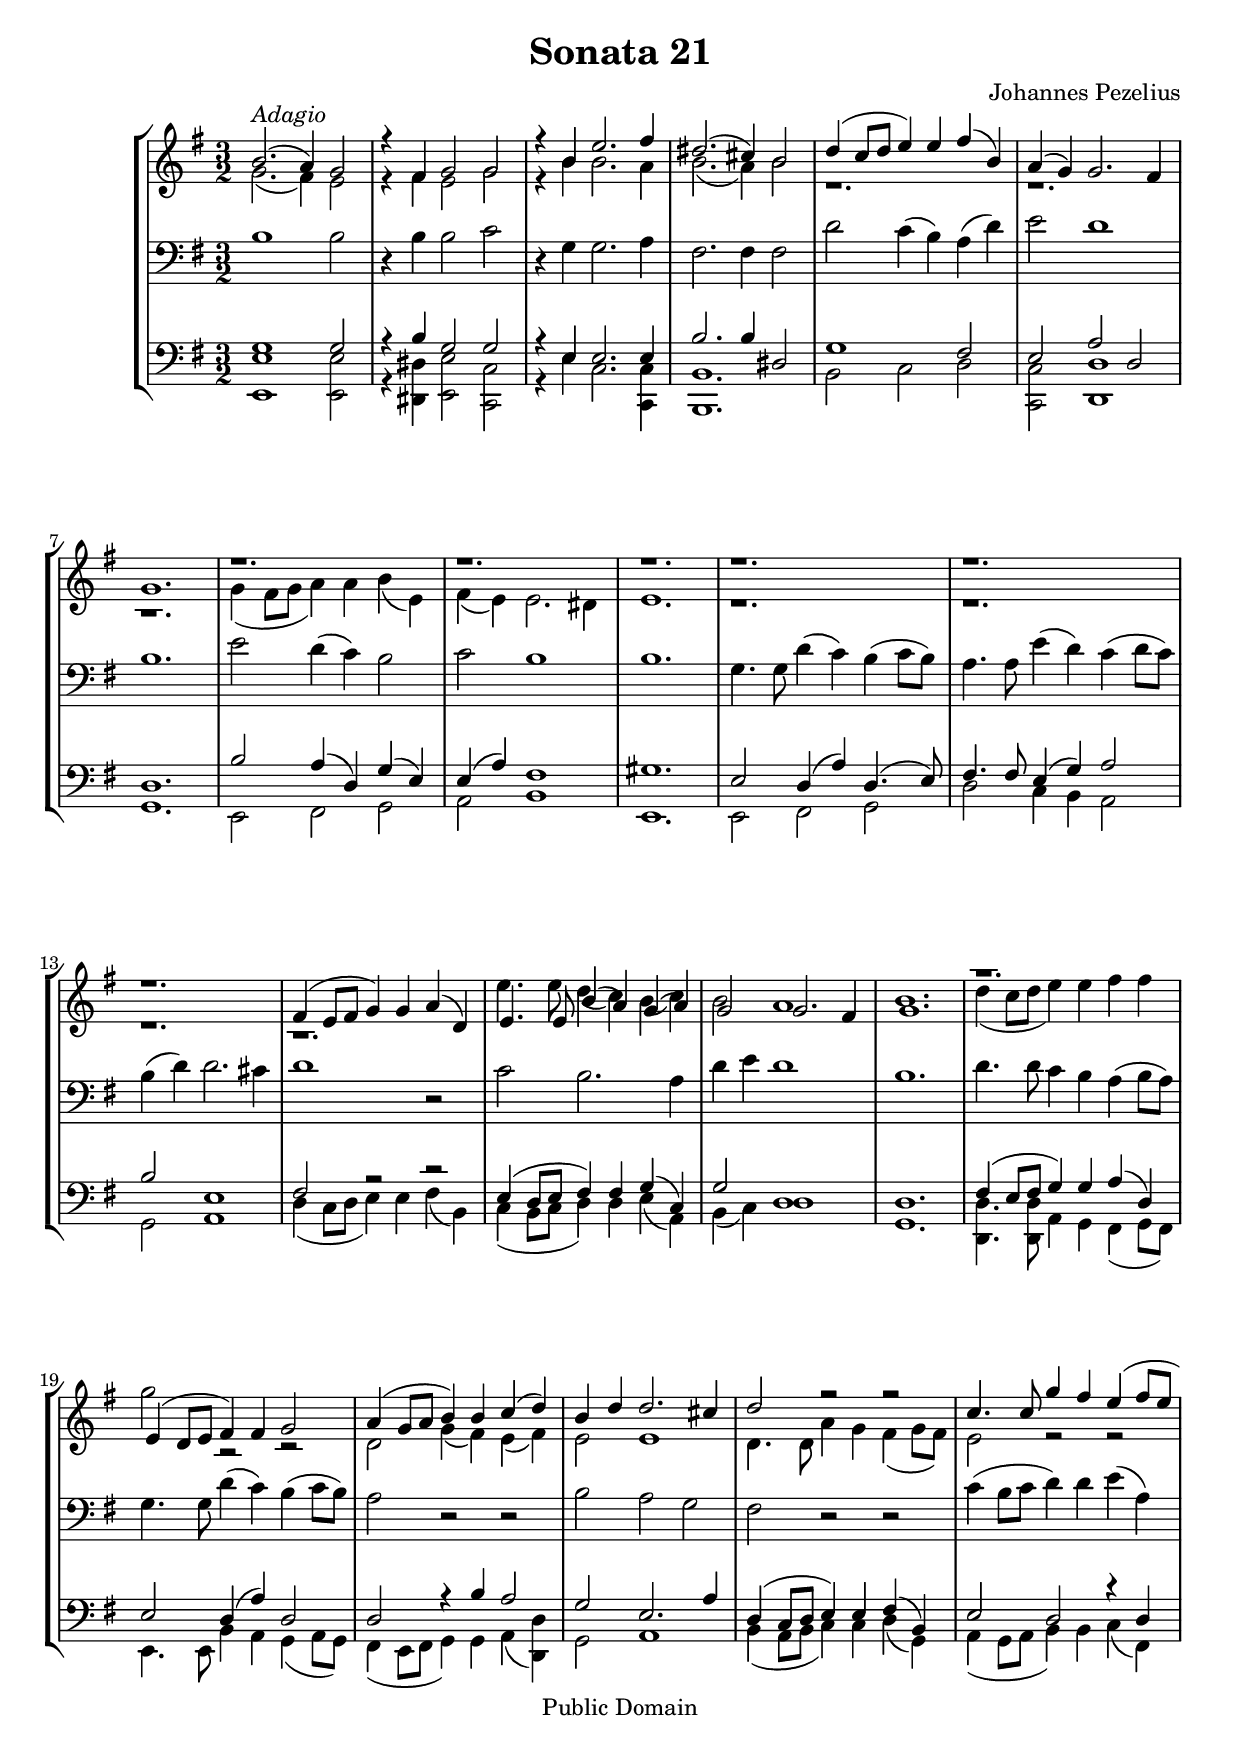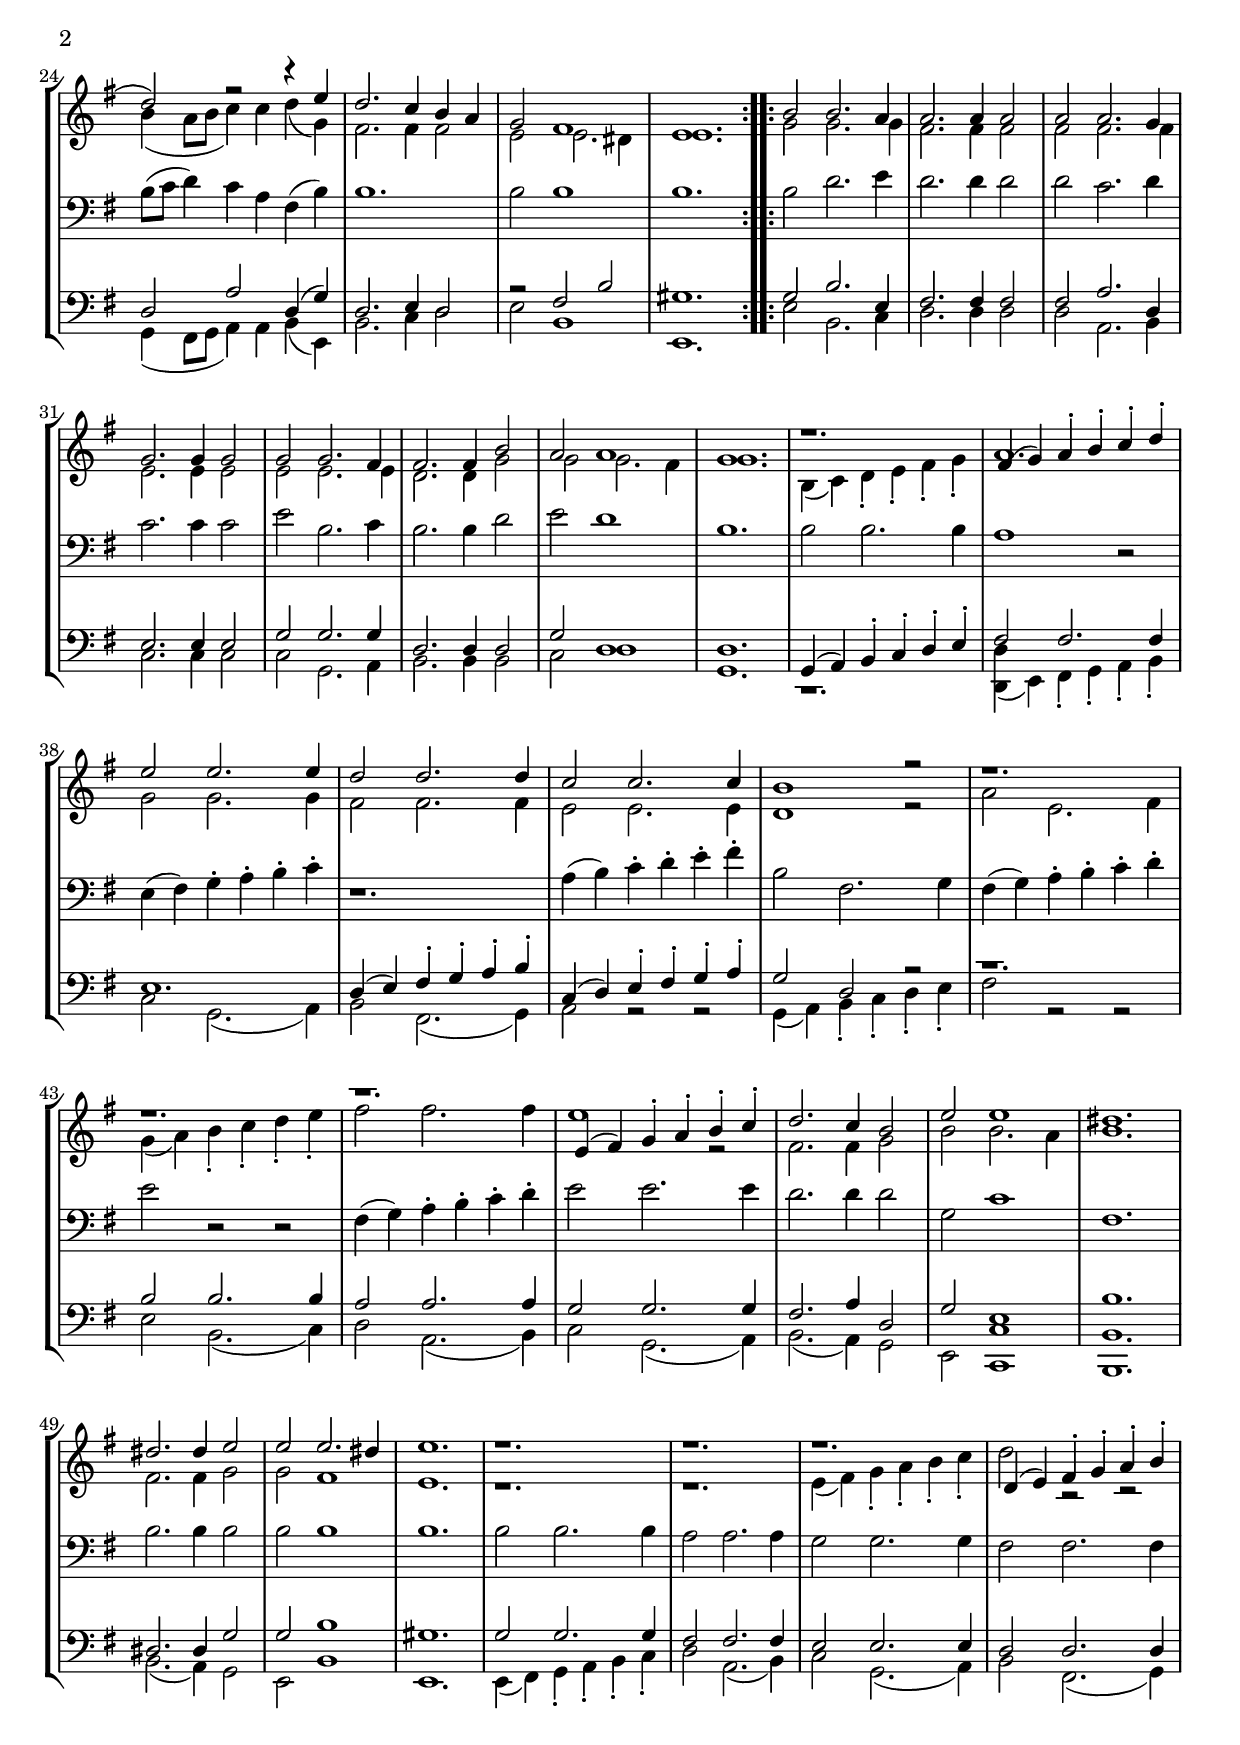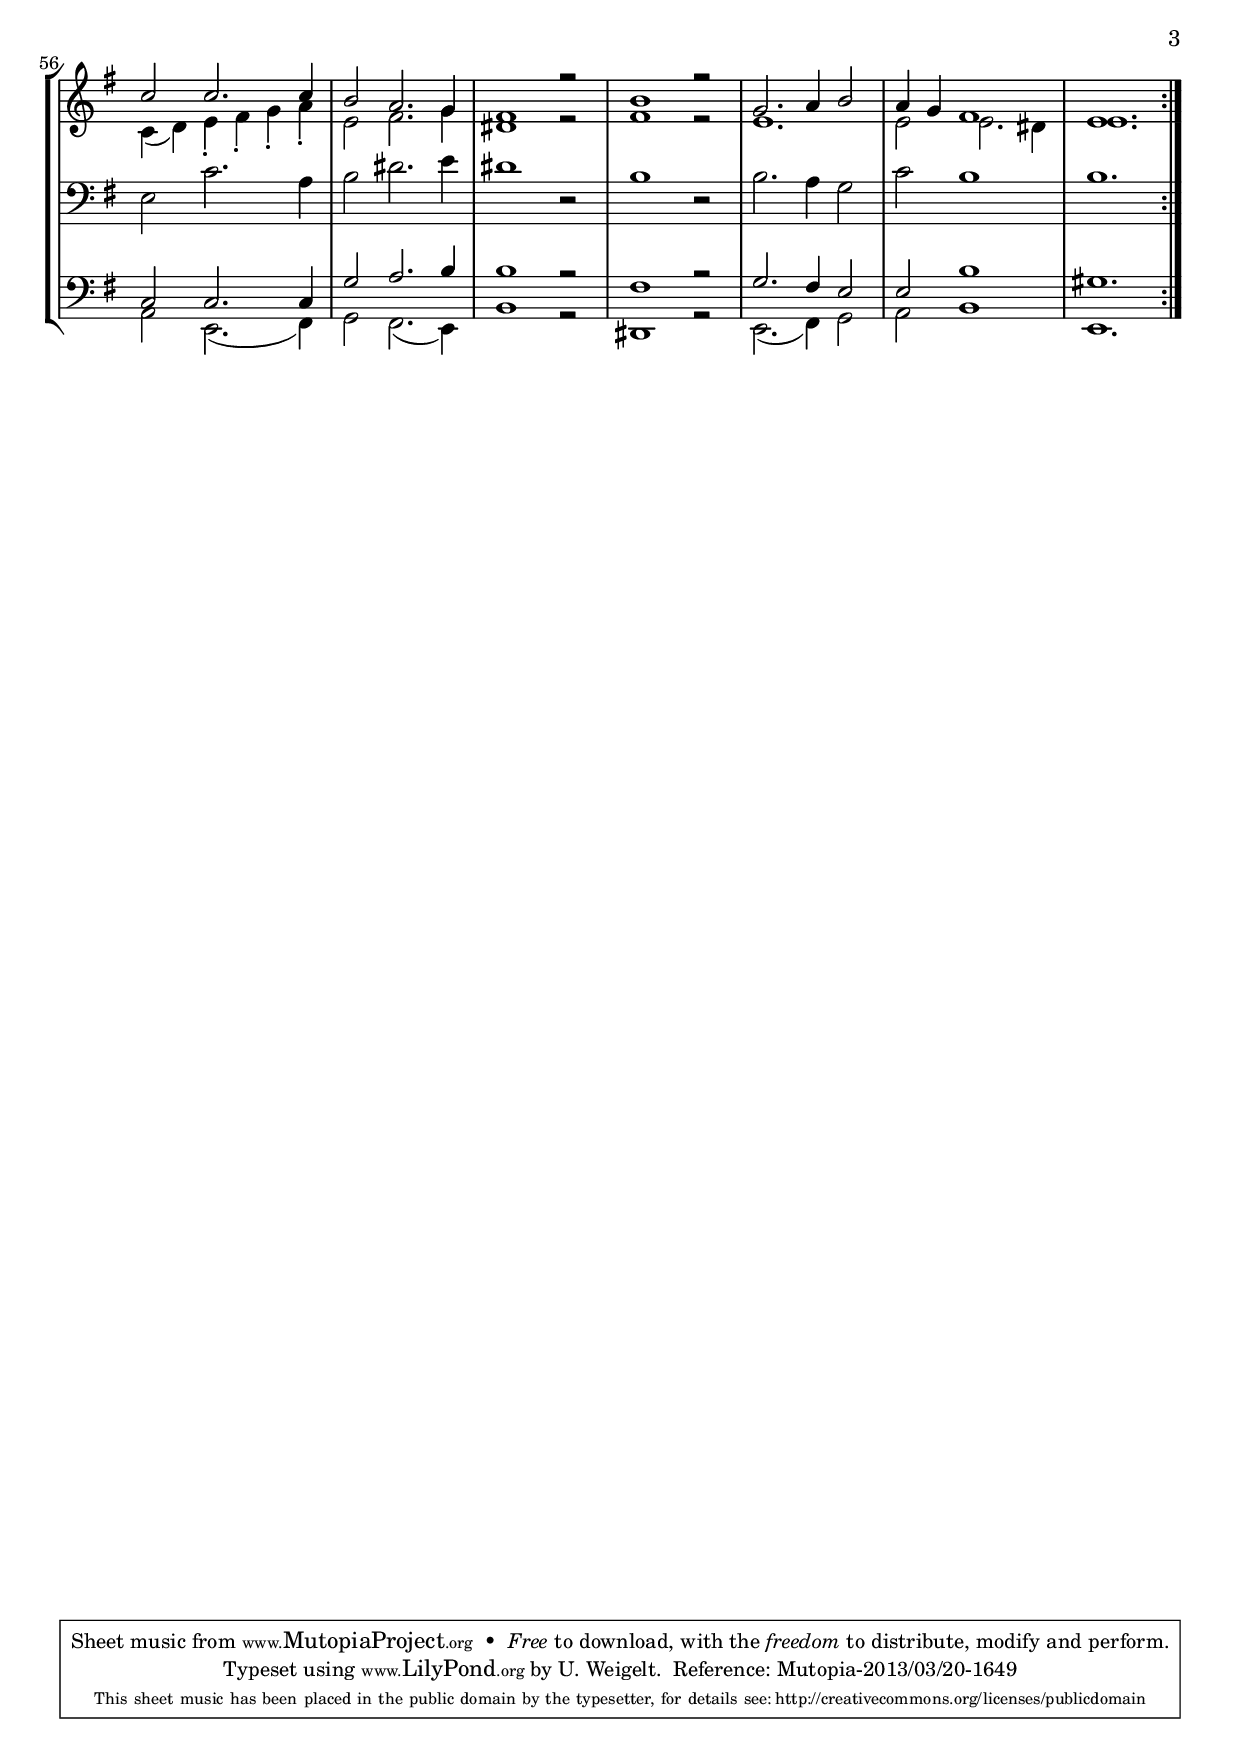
%edited with lilypondbeans
\version "2.16.1"
\header {
    title = "Sonata 21"
    composer = "Johannes Pezelius"
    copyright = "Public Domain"
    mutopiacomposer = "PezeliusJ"
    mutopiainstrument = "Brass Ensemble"
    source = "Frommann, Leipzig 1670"
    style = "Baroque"
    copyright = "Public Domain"
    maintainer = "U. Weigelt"
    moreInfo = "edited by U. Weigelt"
   % arranger = \markup { \tiny "edited by U.Weigelt"}

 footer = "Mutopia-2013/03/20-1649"
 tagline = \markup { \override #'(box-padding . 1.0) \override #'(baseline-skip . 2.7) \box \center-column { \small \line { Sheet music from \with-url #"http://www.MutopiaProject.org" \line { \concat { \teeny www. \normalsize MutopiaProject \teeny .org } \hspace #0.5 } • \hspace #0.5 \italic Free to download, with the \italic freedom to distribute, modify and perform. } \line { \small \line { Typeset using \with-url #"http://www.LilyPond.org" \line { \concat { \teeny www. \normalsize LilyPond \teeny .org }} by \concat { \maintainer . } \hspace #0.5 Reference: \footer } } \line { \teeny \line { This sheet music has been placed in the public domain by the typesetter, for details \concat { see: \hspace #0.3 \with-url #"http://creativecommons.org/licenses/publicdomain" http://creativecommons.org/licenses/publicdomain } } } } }
}

\paper {
    %#(set-paper-size "a4")
}

PartPOneVoiceOne =  \relative c'' {
    \stemUp
    \repeat volta 2 {
    \clef treble \key e \minor \time 3/2
        | % 1
        b2. -\markup{ \italic {Adagio} } ( a4 ) g2 | % 2
        r4 fis4 g2 g2 | % 3
        r4 b4 e2. fis4 | % 4
        dis2. ( cis4 ) b2 | % 5
        d4 ( c8[ d8] e4 ) e4 fis4 ( b,4 ) | % 6
        a4 ( g4 ) g2. fis4 | % 7
        g1. | % 8
        r1. r r r r r | % 14
        fis4 ( e8[ fis8] g4 ) g4 a4 ( d,4 ) | % 15
        e4. e8 b'4 ( a4 ) g4 ( a4 ) | % 16
        g2 g2. fis4 | % 17
        g1. | % 18
        r1. | % 19
        e4 ( d8[ e8] fis4 ) fis4 g2 | \barNumberCheck #20
        a4 ( g8[ a8] b4 ) b4 c4 ( d4 ) | % 21
        b4 d4 d2. cis4 | % 22
        d2 r2 r2 | % 23
        c4. c8 g'4 fis4 e4 ( fis8[ e8]  | % 24
        d2 ) r2 r4 e4 | % 25
        d2. c4 b4 a4 | % 26
        g2 fis1 | % 27
        e1. }
    | % 28
    \repeat volta 2 {
        b'2 b2. a4 | % 29
        a2. a4 a2 | \barNumberCheck #30
        a2 a2. g4 | % 31
        g2. g4 g2 | % 32
        g2 g2. fis4 | % 33
        fis2. fis4 b2 | % 34
        a2 a1 | % 35
        g1. | % 36
        r1. | % 37
        fis4 ( g4 ) a4 -. b4 -. c4 -.
        d4 -. | % 38
        e2 e2. e4 | % 39
        d2 d2. d4 | \barNumberCheck #40
        c2 c2. c4 | % 41
        b1 r2 | % 42
        r1. r | % 44
        r1. | % 45
        e,4 ( fis4 ) g4 -. a4 -. b4 -. c4 -. | % 46
        d2. c4 b2 | % 47
        e2 e1 | % 48
        dis1. | % 49
        dis2. dis4 e2 | \barNumberCheck #50
        e2 e2. dis4 | % 51
        e1. | % 52
        r1. | % 53
        r1. r | % 55
        d,4 ( e4 ) fis4 -. g4 -. a4 -. b4 -. | % 56
        c2 c2. c4 | % 57
        b2 a2. g4 | % 58
        fis1 r2 | % 59
        b1 r2 | \barNumberCheck #60
        g2. a4 b2 | % 61
        a4 g4 fis1 | % 62
        e1. }
}

PartPTwoVoiceOne =  \relative as' {
    \stemDown
    \clef treble \key e \minor \time 3/2
    \repeat volta 2 {
        g2. ( fis4 ) e2 | % 2
        r4 fis4 e2 g2 | % 3
        r4 b4 b2. a4 | % 4
        b2. ( a4 ) b2 | % 5
        r1. r r | % 8
        g4 ( fis8[ g8] a4 ) a4 b4 ( e,4
        ) | % 9
        fis4 ( e4 ) e2. dis4 | \barNumberCheck #10
        e1. | % 11
        r1. r r r | % 15
        e'4. e8 d4 ( c4 ) b4 ( c4 ) | % 16
        b2 a1 | % 17
        b1. | % 18
        d4 ( c8[ d8] e4 ) e4 fis4 fis4 | % 19
        g2 r2 r2 | \barNumberCheck #20
        d,2 g4 ( fis4 ) e4 ( fis4 ) | % 21
        e2 e1 | % 22
        d4. d8 a'4 g4 fis4 ( g8[ fis8] )
        | % 23
        e2 r2 r2 | % 24
        b'4 ( a8[ b8] c4 ) c4 d4 ( g,4 ) | % 25
        fis2. fis4 fis2 | % 26
        e2 e2. dis4 | % 27
        e1. }
    | % 28
    \repeat volta 2 {
        g2 g2. g4 | % 29
        fis2. fis4 fis2 | \barNumberCheck #30
        fis2 fis2. fis4 | % 31
        e2. e4 e2 | % 32
        e2 e2. e4 | % 33
        d2. d4 g2 | % 34
        g2 g2. fis4 | % 35
        g1. | % 36
        b,4 ( c4 ) d4 -. e4 -. fis4 -. g4 -. | % 37
        a1. | % 38
        g2 g2. g4 | % 39
        fis2 fis2. fis4 | \barNumberCheck #40
        e2 e2. e4 | % 41
        d1 r2 | % 42
        a'2 e2. fis4 | % 43
        g4 ( a4 ) b4 -. c4 -. d4 -. e4 -. | % 44
        fis2 fis2. fis4 | % 45
        e1 r2 | % 46
        fis,2. fis4 g2 | % 47
        b2 b2. a4 | % 48
        b1. | % 49
        fis2. fis4 g2 | \barNumberCheck #50
        g2 fis1 | % 51
        e1. | % 52
        r1. | % 53
        r1. | % 54
        e4 ( fis4 ) g4 -. a4 -. b4 -. c4 -. | % 55
        d2 r2 r2 | % 56
        c,4 ( d4 ) e4 -. fis4 -. g4 -. a4 -. | % 57
        e2 fis2. g4 | % 58
        dis1 r2 | % 59
        fis1 r2 | \barNumberCheck #60
        e1. | % 61
        e2 e2. dis4 | % 62
        e1. }
}

PartPThreeVoiceOne =  \relative c' {
    \clef bass \key e \minor \time 3/2
    \repeat volta 2 {
        b1 b2 | % 2
        r4 b4 b2 c2 | % 3
        r4 g4 g2. a4 | % 4
        fis2. fis4 fis2 | % 5
        d'2 c4 ( b4 ) a4 ( d4 ) | % 6
        e2 d1 | % 7
        b1. | % 8
        e2 d4 ( c4 ) b2 | % 9
        c2 b1 | \barNumberCheck #10
        b1. | % 11
        g4. g8 d'4 ( c4 ) b4 ( c8[ b8] )  | % 12
        a4. a8 e'4 ( d4 ) c4 ( d8[ c8] )  | % 13
        b4 ( d4 ) d2. cis4 | % 14
        d1 r2 | % 15
        c2 b2. a4 | % 16
        d4 e4 d1 | % 17
        b1. | % 18
        d4. d8 c4 b4 a4 ( b8[ a8] )  | % 19
        g4. g8 d'4 ( c4 ) b4 ( c8[ b8] )  | \barNumberCheck #20
        a2 r2 r2 | % 21
        b2 a2 g2 | % 22
        fis2 r2 r2 | % 23
        c'4 ( b8[ c8] d4 ) d4 e4 ( a,4 ) | % 24
        b8 (  c8 d4 ) c4 a4 fis4 ( b4 ) | % 25
        b1. | % 26
        b2 b1 | % 27
        b1. }
    | % 28
    \repeat volta 2 {
        b2 d2. e4 | % 29
        d2. d4 d2 | \barNumberCheck #30
        d2 c2. d4 | % 31
        c2. c4 c2 | % 32
        e2 b2. c4 | % 33
        b2. b4 d2 | % 34
        e2 d1 | % 35
        b1. | % 36
        b2 b2. b4 | % 37
        a1 r2 | % 38
        e4 ( fis4 ) g4 -. a4 -. b4 -. c4 -. | % 39
        r1. | \barNumberCheck #40
        a4 ( b4 ) c4 -. d4 -. e4 -. fis4 -. | % 41
        b,2 fis2. g4 | % 42
        fis4 ( g4 ) a4 -. b4 -. c4 -. d4 -. | % 43
        e2 r2 r2 | % 44
        fis,4 ( g4 ) a4 -. b4 -. c4 -.
        d4 -. | % 45
        e2 e2. e4 | % 46
        d2. d4 d2 | % 47
        g,2 c1 | % 48
        fis,1. | % 49
        b2. b4 b2 | \barNumberCheck #50
        b2 b1 | % 51
        b1. | % 52
        b2 b2. b4 | % 53
        a2 a2. a4 | % 54
        g2 g2. g4 | % 55
        fis2 fis2. fis4 | % 56
        e2 c'2. a4 | % 57
        b2 dis2. e4 | % 58
        dis1 r2 | % 59
        b1 r2 | \barNumberCheck #60
        b2. a4 g2 | % 61
        c2 b1 | % 62
        b1. }
}

PartPFourVoiceOne =  \relative as {
    \stemUp
    \clef bass \key e \minor \time 3/2
    \repeat volta 2 {
        g1 g2 | % 2
        r4 b4 g2 g2 | % 3
        r4 e4 e2. e4 | % 4
        b'2. b4 dis,2 | % 5
        g1 fis2 | % 6
        e2 a2 d,2 | % 7
        d1. | % 8
        b'2 a4 ( d,4 ) g4 ( e4 ) | % 9
        e4 ( a4 ) fis1 | \barNumberCheck #10
        gis1. | % 11
        e2 d4 ( a'4 ) d,4. ( e8 )  | % 12
        fis4. fis8 e4 ( g4 ) a2 | % 13
        b2 e,1 | % 14
        fis2 r2 r2 | % 15
        e4 ( d8[ e8] fis4 ) fis4 g4 ( c,4 ) | % 16
        g'2 d1 | % 17
        d1. | % 18
        fis4 ( e8[ fis8] g4 ) g4 a4 ( d,4 ) | % 19
        e2 d4 ( a'4 ) d,2 | \barNumberCheck #20
        d2 r4 b'4 a2 | % 21
        g2 e2. a4 | % 22
        d,4 ( c8[ d8] e4 ) e4 fis4 ( b,4 ) | % 23
        e2 d2 r4 d4 | % 24
        d2 a'2 d,4 ( g4 ) | % 25
        d2. e4 d2 | % 26
        r2 fis2 b2 | % 27
        gis1. }
    | % 28
    \repeat volta 2 {
        g2 b2. e,4 | % 29
        fis2. fis4 fis2 | \barNumberCheck #30
        fis2 a2. d,4 | % 31
        e2. e4 e2 | % 32
        g2 g2. g4 | % 33
        d2. d4 d2 | % 34
        g2 d1 | % 35
        d1. | % 36
        g,4 ( a4 ) b4 -. c4 -. d4 -. e4 -. | % 37
        fis2 fis2. fis4 |  % 38
        e1. | % 39
        d4 ( e4 ) fis4 -. g4 -. a4 -. b4 -. | \barNumberCheck #40
        c,4 ( d4 ) e4 -. fis4 -. g4 -. a4 -. | % 41
        g2 d2 r2 | % 42
        r1. | % 43
        b'2 b2. b4 | % 44
        a2 a2. a4 | % 45
        g2 g2. g4 | % 46
        fis2. a4 d,2 | % 47
        g2 e1 | % 48
        b'1. | % 49
        dis,2. dis4 g2 | \barNumberCheck #50
        g2 b1 | % 51
        gis1. | % 52
        g2 g2. g4 | % 53
        fis2 fis2. fis4 | % 54
        e2 e2. e4 | % 55
        d2 d2. d4 | % 56
        c2 c2. c4 | % 57
        g'2 a2. b4 | % 58
        b1 r2 | % 59
        fis1 r2 | \barNumberCheck #60
        g2. fis4 e2 | % 61
        e2 b'1 | % 62
        gis1. }
}

PartPFourVoiceTwo =  \relative f, {
    \stemDown
    \clef bass \key e \minor \time 3/2
    \repeat volta 2 {
        <e e'>1 <e e'>2 | % 2
        r4 <dis dis'>4 <e e'>2 <c c'>2 | % 3
        r4 e'4 c2. <c, c'>4 | % 4
        <b b'>1. | % 5
        b'2 c2 d2 | % 6
        <c, c'>2 <d d'>1 | % 7
        g1. | % 8
        e2 fis2 g2 | % 9
        a2 b1 | \barNumberCheck #10
        e,1. | % 11
        e2 fis2 g2 | % 12
        d'2 c4 b4 a2 | % 13
        g2 a1 | % 14
        d4 ( c8[ d8] e4 ) e4 fis4 ( b,4 ) | % 15
        c4 ( b8[ c8] d4 ) d4 e4 ( a,4
        ) | % 16
        b4 ( c4 ) d1 | % 17
        g,1. | % 18
        <d d'>4. <d d'>8 a'4 g4 fis4 ( g8[ fis8] )  | % 19
        e4. e8 b'4 a4 g4 ( a8[ g8] )  | \barNumberCheck #20
        fis4 ( e8[ fis8] g4 ) g4 a4 ( <d, d'>4 ) | % 21
        g2 a1 | % 22
        b4 ( a8[ b8] c4 ) c4 d4 ( g,4
        ) | % 23
        a4 ( g8[ a8] b4 ) b4 c4 ( fis,4 ) | % 24
        g4 ( fis8[ g8] a4 ) a4 b4 ( e,4 ) | % 25
        b'2. c4 d2 | % 26
        e2 b1 | % 27
        e,1. }
    | % 28
    \repeat volta 2 {
        e'2 b2. c4 | % 29
        d2. d4 d2 | \barNumberCheck #30
        d2 a2. b4 | % 31
        c2. c4 c2 | % 32
        c2 g2. a4 | % 33
        b2. b4 b2 | % 34
        c2 d1 | % 35
        g,1. | % 36
        r1.| % 37
        <d d'>4 ( e4 ) fis4 -. g4 -. a4
        -. b4 -. | % 38
        c2 g2. ( a4 ) | % 39
        b2 fis2. ( g4 ) | \barNumberCheck #40
        a2 r2 r2 | % 41
        g4 ( a4 ) b4 -. c4 -. d4 -. e4 -. | % 42
        fis2 r2 r2 | % 43
        e2 b2. ( c4 ) | % 44
        d2 a2. ( b4 ) | % 45
        c2 g2. ( a4 ) | % 46
        b2. ( a4 ) g2 | % 47
        e2 <c c'>1 | % 48
        <b b'>1. | % 49
        b'2. ( a4 ) g2 | \barNumberCheck #50
        e2 b'1 | % 51
        e,1. | % 52
        e4 ( fis4 ) g4 -. a4 -. b4 -. c4 -. | % 53
        d2 a2. ( b4 ) | % 54
        c2 g2. ( a4 ) | % 55
        b2 fis2. ( g4 ) | % 56
        a2 e2. ( fis4 ) | % 57
        g2 fis2. ( e4 ) | % 58
        b'1 r2 | % 59
        dis,1 r2 | \barNumberCheck #60
        e2. ( fis4 ) g2 | % 61
        a2 b1 | % 62
        e,1. }
}

\score{
    % The score definition
    \context StaffGroup{
        <<

        \context Staff = "Sopran" <<
        \PartPOneVoiceOne \\
        \PartPTwoVoiceOne
        >>
        \context Staff = "Tenor" <<
        \PartPThreeVoiceOne
        >>
        \context Staff  = "Bass"<<
        \PartPFourVoiceOne \\
        \PartPFourVoiceTwo
        >>
        >>
    }
    \layout { }
    \midi {
        \tempo 4 = 180
    }
}
